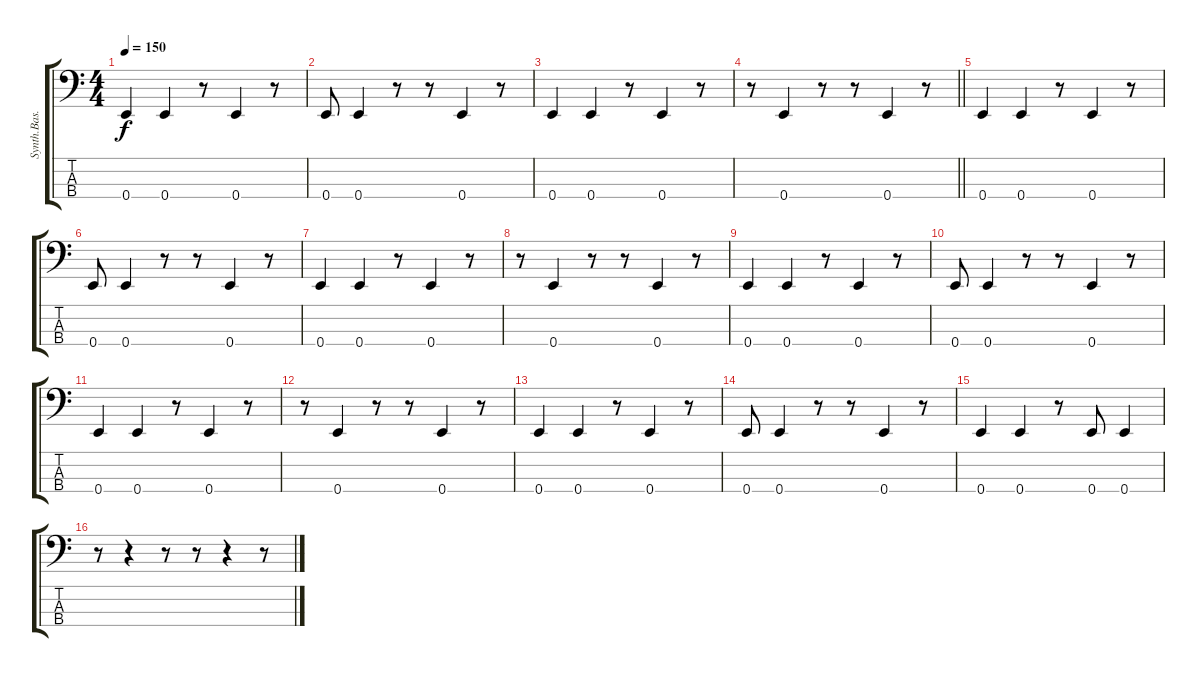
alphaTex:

\track ("Synth.Bas.2." "Synth.Bas.") {instrument synthbass2}
\staff {score tabs}
\tuning (G2 D2 A1 E1) {hide}
\ts (4 4)
\tempo 150
\clef f4
\ks c
0.4.4{dy f} 0.4.4 r.8 0.4.4 r.8 |
0.4.8 0.4.4 r.8 r.8 0.4.4 r.8 |
0.4.4 0.4.4 r.8 0.4.4 r.8 |
\barLineRight lightlight
r.8 0.4.4 r.8 r.8 0.4.4 r.8 |
0.4.4 0.4.4 r.8 0.4.4 r.8 |
0.4.8 0.4.4 r.8 r.8 0.4.4 r.8 |
0.4.4 0.4.4 r.8 0.4.4 r.8 |
r.8 0.4.4 r.8 r.8 0.4.4 r.8 |
0.4.4 0.4.4 r.8 0.4.4 r.8 |
0.4.8 0.4.4 r.8 r.8 0.4.4 r.8 |
0.4.4 0.4.4 r.8 0.4.4 r.8 |
r.8 0.4.4 r.8 r.8 0.4.4 r.8 |
0.4.4 0.4.4 r.8 0.4.4 r.8 |
0.4.8 0.4.4 r.8 r.8 0.4.4 r.8 |
0.4.4 0.4.4 r.8 0.4.8 0.4.4 |
r.8 r.4 r.8 r.8 r.4 r.8
